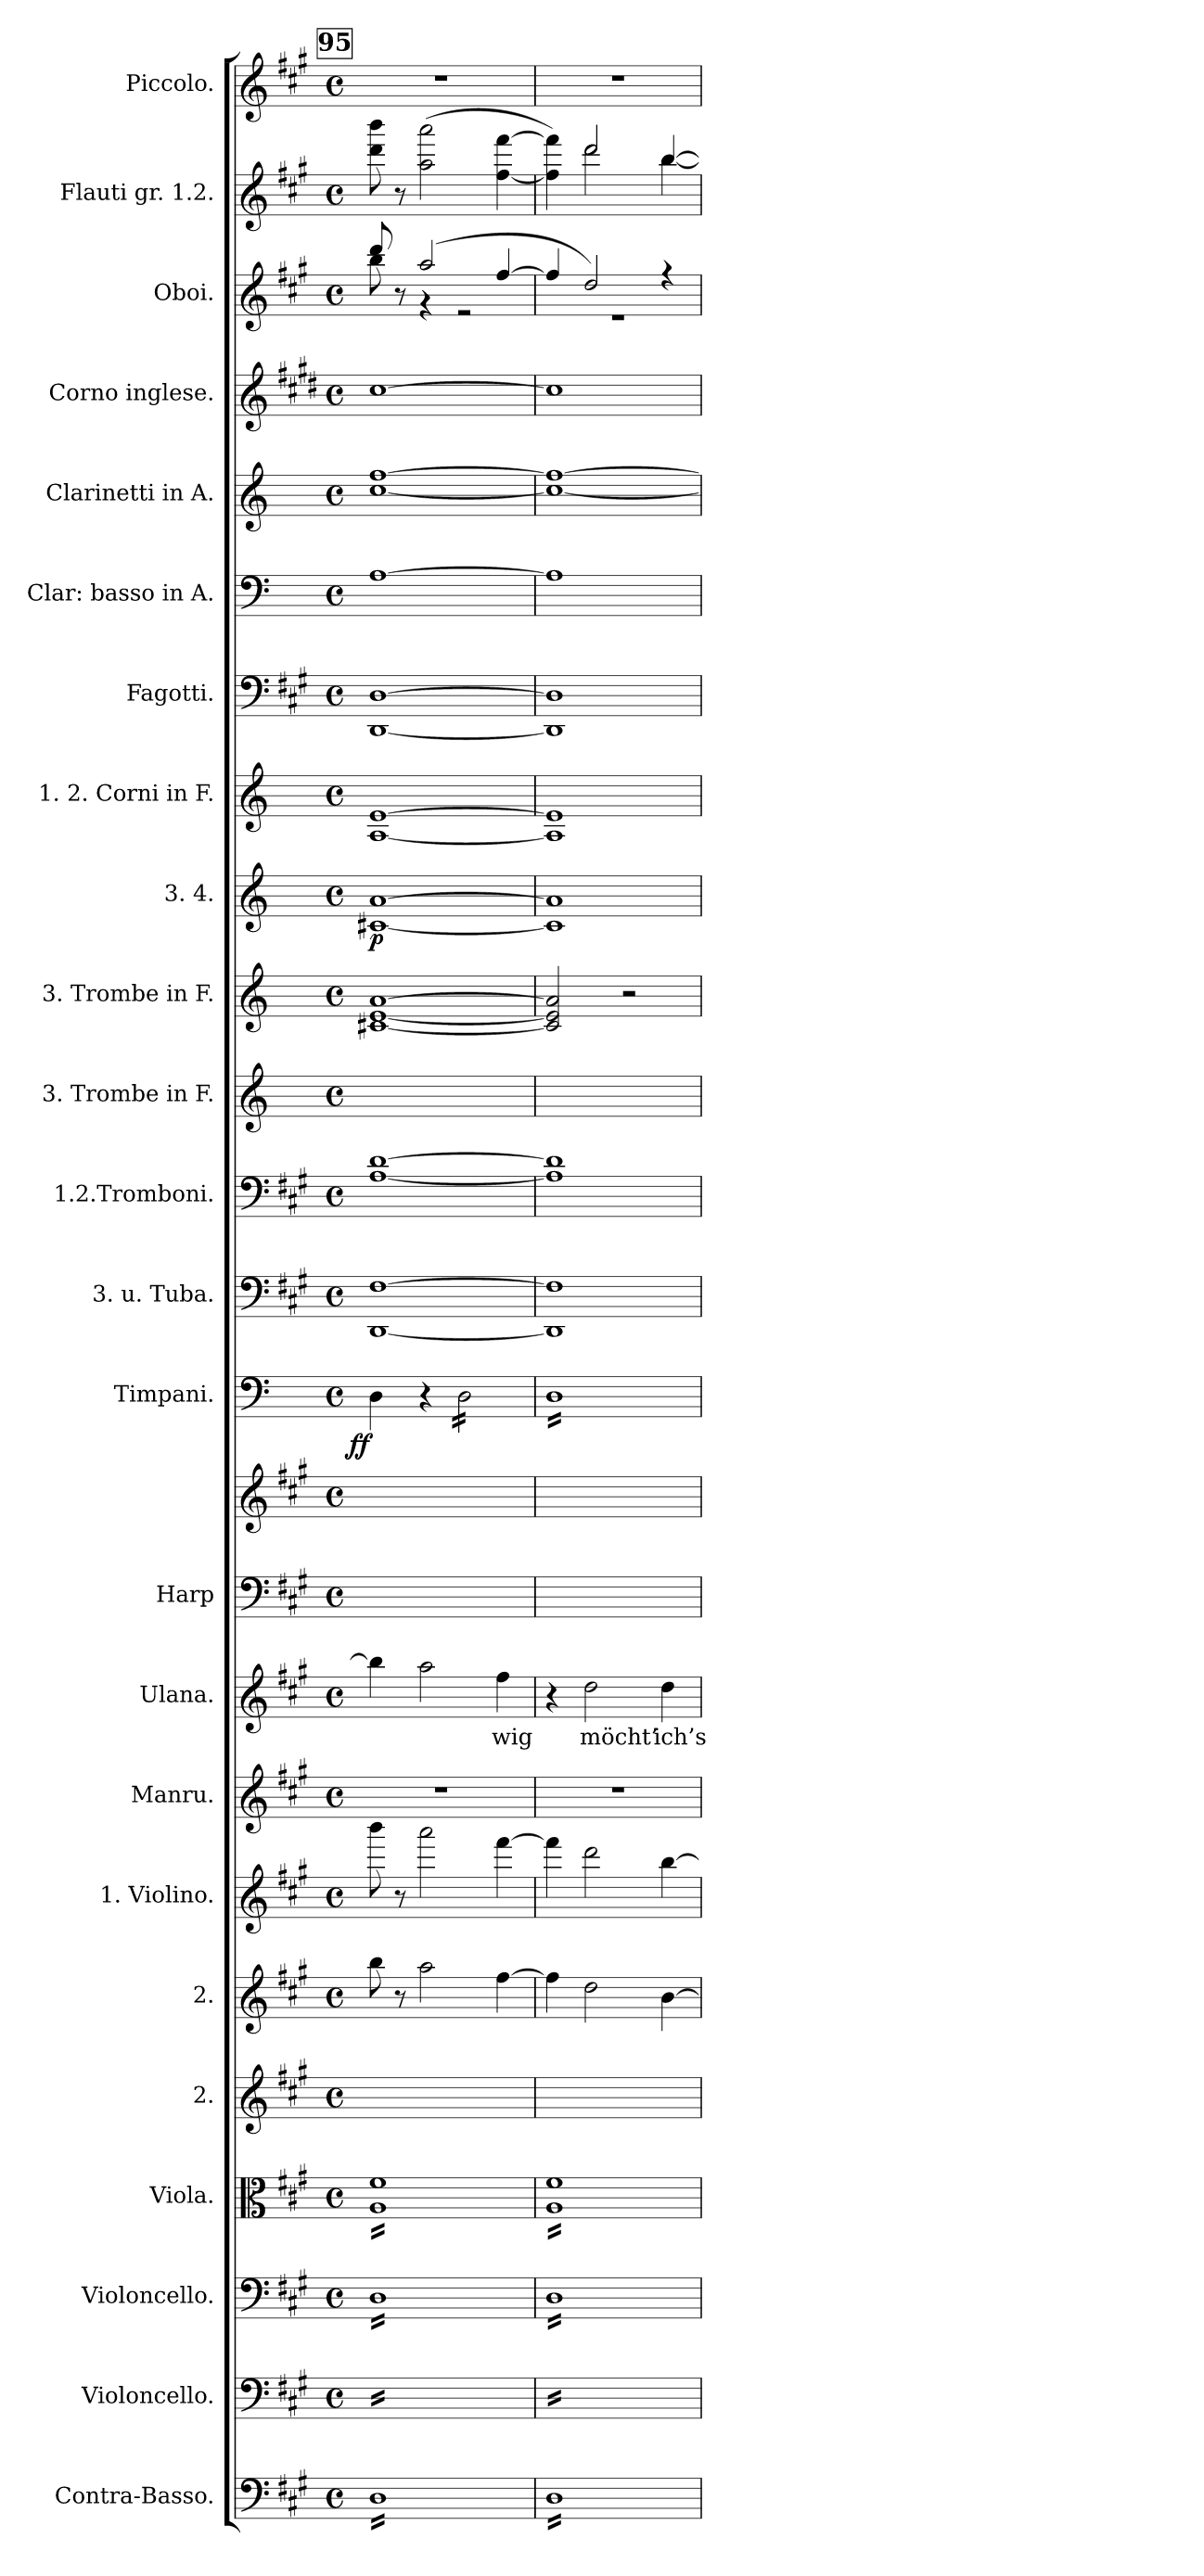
**kern	**kern	**kern	**kern	**kern	**kern	**kern	**kern	**kern	**text	**kern	**kern	**kern	**dynam	**kern	**kern	**kern	**kern	**kern	**dynam	**kern	**kern	**kern	**kern	**kern	**kern	**kern	**kern
*part24	*part23	*part22	*part21	*part20	*part19	*part18	*part17	*part16	*part16	*part15	*part15	*part14	*part14	*part13	*part12	*part11	*part10	*part9	*part9	*part8	*part7	*part6	*part5	*part4	*part3	*part2	*part1
*staff25	*staff24	*staff23	*staff22	*staff21	*staff20	*staff19	*staff18	*staff17	*staff17	*staff16	*staff15	*staff14	*staff14	*staff13	*staff12	*staff11	*staff10	*staff9	*staff9	*staff8	*staff7	*staff6	*staff5	*staff4	*staff3	*staff2	*staff1
*I"Contra-Basso.	*I"Violoncello.	*I"Violoncello.	*I"Viola.	*I"2.	*I"2.	*I"1. Violino.	*I"Manru.	*I"Ulana.	*	*I"Harp	*	*I"Timpani.	*	*I"3. u. Tuba.	*I"1.2.Tromboni.	*I"3. Trombe in F.	*I"3. Trombe in F.	*I"3. 4.	*	*I"1. 2. Corni in F.	*I"Fagotti.	*I"Clar: basso in A.	*I"Clarinetti in A.	*I"Corno inglese.	*I"Oboi.	*I"Flauti gr. 1.2.	*I"Piccolo.
*I'C.-B.	*	*	*I'Vl.	*	*	*I'1. Viol.	*	*	*	*	*	*I'Timp.	*	*I'3. u. Tub.	*I'1.2. Tromb.	*	*I'Trombe.	*	*	*I'1. 2. Corni.	*I'Fag.	*I'basso.	*I'1.2. Clar. A.	*I'Cor.ingl.	*I'Ob.	*I'Fl.	*
*clefF4	*clefF4	*clefF4	*clefC3	*clefG2	*clefG2	*clefG2	*clefG2	*clefG2	*	*clefF4	*clefG2	*clefF4	*	*clefF4	*clefF4	*clefG2	*clefG2	*clefG2	*	*clefG2	*clefF4	*clefF4	*clefG2	*clefG2	*clefG2	*clefG2	*clefG2
*	*	*	*	*	*	*	*ITrd8c12	*	*	*	*	*	*	*	*	*ITrd-3c-5	*ITrd-3c-5	*ITrd4c7	*	*ITrd4c7	*	*ITrd2c3	*ITrd2c3	*ITrd4c7	*	*	*
*k[f#c#g#]	*k[f#c#g#]	*k[f#c#g#]	*k[f#c#g#]	*k[f#c#g#]	*k[f#c#g#]	*k[f#c#g#]	*k[f#c#g#]	*k[f#c#g#]	*	*k[f#c#g#]	*k[f#c#g#]	*k[]	*	*k[f#c#g#]	*k[f#c#g#]	*k[b-]	*k[b-]	*k[b-]	*	*k[b-]	*k[f#c#g#]	*k[f#c#g#]	*k[f#c#g#]	*k[f#c#g#]	*k[f#c#g#]	*k[f#c#g#]	*k[f#c#g#]
*M4/4	*M4/4	*M4/4	*M4/4	*M4/4	*M4/4	*M4/4	*M4/4	*M4/4	*	*M4/4	*M4/4	*M4/4	*	*M4/4	*M4/4	*M4/4	*M4/4	*M4/4	*	*M4/4	*M4/4	*M4/4	*M4/4	*M4/4	*M4/4	*M4/4	*M4/4
*met(c)	*met(c)	*met(c)	*met(c)	*met(c)	*met(c)	*met(c)	*met(c)	*met(c)	*	*met(c)	*met(c)	*met(c)	*	*met(c)	*met(c)	*met(c)	*met(c)	*met(c)	*	*met(c)	*met(c)	*met(c)	*met(c)	*met(c)	*met(c)	*met(c)	*met(c)
!!LO:REH:place=s1:t=95
=111	=111	=111	=111	=111	=111	=111	=111	=111	=111	=111	=111	=111	=111	=111	=111	=111	=111	=111	=111	=111	=111	=111	=111	=111	=111	=111	=111
*	*	*	*	*	*	*	*	*	*	*	*	*	*	*	*	*	*	*^	*	*	*^	*	*	*	*^	*	*
!	!	!	!	!	!	!	!	!	!	!	!	!	!LO:DY:b:rj	!	!	!	!	!	!	!	!	!	!	!	!	!	!	!	!	!
*tremolo	*	*	*	*	*	*	*	*	*	*	*	*	*	*	*	*	*	*	*	*	*	*	*	*	*	*	*	*	*	*
*	*tremolo	*	*	*	*	*	*	*	*	*	*	*	*	*	*	*	*	*	*	*	*	*	*	*	*	*	*	*	*	*
*	*	*tremolo	*	*	*	*	*	*	*	*	*	*	*	*	*	*	*	*	*	*	*	*	*	*	*	*	*	*	*	*
*	*	*	*tremolo	*	*	*	*	*	*	*	*	*	*	*	*	*	*	*	*	*	*	*	*	*	*	*	*	*	*	*
16DLL	16DyyLL	16DLL	16A 16f#LL	8bb\yy	8bb\	8bbb\	1r	4bb\]	.	1ryy	1ryy	4D\	ff	[1DD [1F#	[1A [1d	1ryy	[1f#X [1a [1dd	[1d	[1F#X	p	[1D [1A	[1D	[1DD	[1F#	[1a [1dd	[1f#	8ddd/	8bb\	8ddd\ 8bbb\	1r
16D	16Dyy	16D	16A 16f#	.	.	.	.	.	.	.	.	.	.	.	.	.	.	.	.	.	.	.	.	.	.	.	.	.	.	.
16D	16Dyy	16D	16A 16f#	8ryy	8r	8r	.	.	.	.	.	.	.	.	.	.	.	.	.	.	.	.	.	.	.	.	8r	8ryy	8r	.
16D	16Dyy	16D	16A 16f#	.	.	.	.	.	.	.	.	.	.	.	.	.	.	.	.	.	.	.	.	.	.	.	.	.	.	.
16D	16Dyy	16D	16A 16f#	2aa\yy	2aa\	2aaa\	.	2aa\	.	.	.	4r	.	.	.	.	.	.	.	.	.	.	.	.	.	.	(2aa/	4rg	(2aa\ 2aaa\	.
16D	16Dyy	16D	16A 16f#	.	.	.	.	.	.	.	.	.	.	.	.	.	.	.	.	.	.	.	.	.	.	.	.	.	.	.
16D	16Dyy	16D	16A 16f#	.	.	.	.	.	.	.	.	.	.	.	.	.	.	.	.	.	.	.	.	.	.	.	.	.	.	.
16D	16Dyy	16D	16A 16f#	.	.	.	.	.	.	.	.	.	.	.	.	.	.	.	.	.	.	.	.	.	.	.	.	.	.	.
*	*	*	*	*	*	*	*	*	*	*	*	*tremolo	*	*	*	*	*	*	*	*	*	*	*	*	*	*	*	*	*	*
16D	16Dyy	16D	16A 16f#	.	.	.	.	.	.	.	.	16D\LL	.	.	.	.	.	.	.	.	.	.	.	.	.	.	.	2re	.	.
16D	16Dyy	16D	16A 16f#	.	.	.	.	.	.	.	.	16D\	.	.	.	.	.	.	.	.	.	.	.	.	.	.	.	.	.	.
16D	16Dyy	16D	16A 16f#	.	.	.	.	.	.	.	.	16D\	.	.	.	.	.	.	.	.	.	.	.	.	.	.	.	.	.	.
16D	16Dyy	16D	16A 16f#	.	.	.	.	.	.	.	.	16D\	.	.	.	.	.	.	.	.	.	.	.	.	.	.	.	.	.	.
16D	16Dyy	16D	16A 16f#	[4ff#\yy	[4ff#\	[4fff#\	.	4ff#\	-wig	.	.	16D\	.	.	.	.	.	.	.	.	.	.	.	.	.	.	[4ff#/	.	[4ff#\ [4fff#\	.
16D	16Dyy	16D	16A 16f#	.	.	.	.	.	.	.	.	16D\	.	.	.	.	.	.	.	.	.	.	.	.	.	.	.	.	.	.
16D	16Dyy	16D	16A 16f#	.	.	.	.	.	.	.	.	16D\	.	.	.	.	.	.	.	.	.	.	.	.	.	.	.	.	.	.
16DJJ	16DyyJJ	16DJJ	16A 16f#JJ	.	.	.	.	.	.	.	.	16D\JJ	.	.	.	.	.	.	.	.	.	.	.	.	.	.	.	.	.	.
=112	=112	=112	=112	=112	=112	=112	=112	=112	=112	=112	=112	=112	=112	=112	=112	=112	=112	=112	=112	=112	=112	=112	=112	=112	=112	=112	=112	=112	=112	=112
*	*	*	*	*	*	*	*	*	*	*	*	*	*	*	*	*	*	*	*	*	*	*	*	*	*	*	*	*	*^	*
16DLL	16DyyLL	16DLL	16A 16f#LL	4ff#\yy]	4ff#\]	4fff#\]	1r	4r	.	1ryy	1ryy	16DLL	.	1DD] 1F#]	1A] 1d]	1ryy	2f#]/ 2a]/ 2dd]/	1d]	1F#]	.	1D] 1A]	1D]	1DD]	1F#]	1a_ 1dd_	1f#]	4ff#/]	1re	4ff#]\ 4fff#]\)	4ryy	1r
16D	16Dyy	16D	16A 16f#	.	.	.	.	.	.	.	.	16D	.	.	.	.	.	.	.	.	.	.	.	.	.	.	.	.	.	.	.
16D	16Dyy	16D	16A 16f#	.	.	.	.	.	.	.	.	16D	.	.	.	.	.	.	.	.	.	.	.	.	.	.	.	.	.	.	.
16D	16Dyy	16D	16A 16f#	.	.	.	.	.	.	.	.	16D	.	.	.	.	.	.	.	.	.	.	.	.	.	.	.	.	.	.	.
16D	16Dyy	16D	16A 16f#	2dd\yy	2dd\	2ddd\	.	2dd\	möcht’	.	.	16D	.	.	.	.	.	.	.	.	.	.	.	.	.	.	2dd/)	.	2ddd/	2ddd\	.
16D	16Dyy	16D	16A 16f#	.	.	.	.	.	.	.	.	16D	.	.	.	.	.	.	.	.	.	.	.	.	.	.	.	.	.	.	.
16D	16Dyy	16D	16A 16f#	.	.	.	.	.	.	.	.	16D	.	.	.	.	.	.	.	.	.	.	.	.	.	.	.	.	.	.	.
16D	16Dyy	16D	16A 16f#	.	.	.	.	.	.	.	.	16D	.	.	.	.	.	.	.	.	.	.	.	.	.	.	.	.	.	.	.
16D	16Dyy	16D	16A 16f#	.	.	.	.	.	.	.	.	16D	.	.	.	.	2r	.	.	.	.	.	.	.	.	.	.	.	.	.	.
16D	16Dyy	16D	16A 16f#	.	.	.	.	.	.	.	.	16D	.	.	.	.	.	.	.	.	.	.	.	.	.	.	.	.	.	.	.
16D	16Dyy	16D	16A 16f#	.	.	.	.	.	.	.	.	16D	.	.	.	.	.	.	.	.	.	.	.	.	.	.	.	.	.	.	.
16D	16Dyy	16D	16A 16f#	.	.	.	.	.	.	.	.	16D	.	.	.	.	.	.	.	.	.	.	.	.	.	.	.	.	.	.	.
16D	16Dyy	16D	16A 16f#	[4b\yy	[4b\	[4bb\	.	4dd\	ich’s	.	.	16D	.	.	.	.	.	.	.	.	.	.	.	.	.	.	4r	.	[4bb/	[4bb\	.
16D	16Dyy	16D	16A 16f#	.	.	.	.	.	.	.	.	16D	.	.	.	.	.	.	.	.	.	.	.	.	.	.	.	.	.	.	.
16D	16Dyy	16D	16A 16f#	.	.	.	.	.	.	.	.	16D	.	.	.	.	.	.	.	.	.	.	.	.	.	.	.	.	.	.	.
16DJJ	16DyyJJ	16DJJ	16A 16f#JJ	.	.	.	.	.	.	.	.	16DJJ	.	.	.	.	.	.	.	.	.	.	.	.	.	.	.	.	.	.	.
*	*	*	*	*	*	*	*	*	*	*	*	*Xtremolo	*	*	*	*	*	*	*	*	*	*	*	*	*	*	*	*	*	*	*
*	*	*	*Xtremolo	*	*	*	*	*	*	*	*	*	*	*	*	*	*	*	*	*	*	*	*	*	*	*	*	*	*	*	*
*	*	*Xtremolo	*	*	*	*	*	*	*	*	*	*	*	*	*	*	*	*	*	*	*	*	*	*	*	*	*	*	*	*	*
*	*Xtremolo	*	*	*	*	*	*	*	*	*	*	*	*	*	*	*	*	*	*	*	*	*	*	*	*	*	*	*	*	*	*
*Xtremolo	*	*	*	*	*	*	*	*	*	*	*	*	*	*	*	*	*	*	*	*	*	*	*	*	*	*	*	*	*	*	*
*	*	*	*	*	*	*	*	*	*	*	*	*	*	*	*	*	*	*	*	*	*	*	*	*	*	*	*v	*v	*	*	*
*	*	*	*	*	*	*	*	*	*	*	*	*	*	*	*	*	*	*v	*v	*	*	*v	*v	*	*	*	*	*v	*v	*
=	=	=	=	=	=	=	=	=	=	=	=	=	=	=	=	=	=	=	=	=	=	=	=	=	=	=	=
*-	*-	*-	*-	*-	*-	*-	*-	*-	*-	*-	*-	*-	*-	*-	*-	*-	*-	*-	*-	*-	*-	*-	*-	*-	*-	*-	*-
